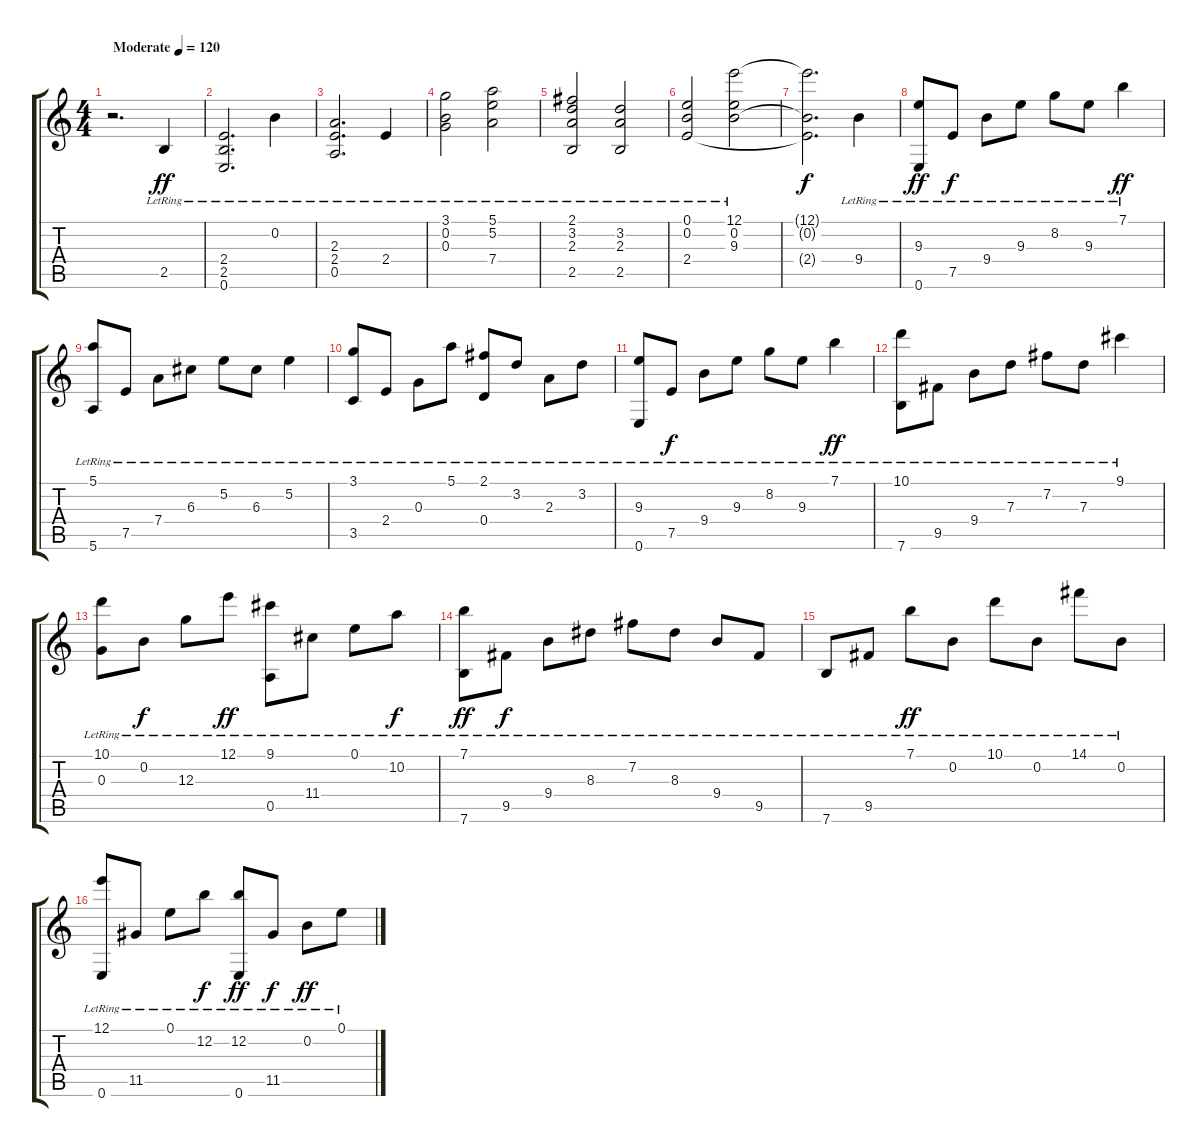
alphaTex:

\track "" {instrument acousticguitarnylon}
\staff {score tabs}
\tuning (E4 B3 G3 D3 A2 E2) {hide}
\ts (4 4)
\tempo (120 "Moderate")
\clef g2
\ks c
r.2{d dy ff instrument acousticguitarnylon} 2.5{lr}.4 |
(2.4{lr} 2.5{lr} 0.6{lr}).2{d} 0.2{lr}.4 |
(2.3{lr} 2.4{lr} 0.5{lr}).2{d} 2.4{lr}.4 |
(3.1{lr} 0.2{lr} 0.3{lr}).2 (5.1{lr} 5.2{lr} 7.4{lr}).2 |
(2.1{lr} 3.2{lr} 2.3{lr} 2.5{lr}).2 (3.2{lr} 2.3{lr} 2.5{lr}).2{txt ""} |
(0.1{lr} 0.2{lr} 2.4{lr}).2 (12.1{lr} 0.2{lr} 9.3{lr}).2 |
(12.1{t} 0.2{t} 2.4{t}).2{d dy f} 9.4{lr}.4 |
(9.3{lr} 0.6{lr}).8{dy ff} 7.5{lr}.8{dy f} 9.4{lr}.8 9.3{lr}.8 8.2{lr}.8 9.3{lr}.8 7.1{lr}.4{dy ff} |
(5.1{lr} 5.6{lr}).8 7.5{lr}.8 7.4{lr}.8 6.3{lr}.8 5.2{lr}.8 6.3{lr}.8 5.2{lr}.4 |
(3.1{lr} 3.5{lr}).8 2.4{lr}.8 0.3{lr}.8 5.1{lr}.8 (2.1{lr} 0.4{lr}).8 3.2{lr}.8 2.3{lr}.8 3.2{lr}.8 |
(9.3{lr} 0.6{lr}).8 7.5{lr}.8{dy f} 9.4{lr}.8 9.3{lr}.8 8.2{lr}.8 9.3{lr}.8 7.1{lr}.4{dy ff} |
(10.1{lr} 7.6{lr}).8 9.5{lr}.8 9.4{lr}.8 7.3{lr}.8 7.2{lr}.8 7.3{lr}.8 9.1{lr}.4 |
(10.1{lr} 0.3{lr}).8 0.2{lr}.8{dy f} 12.3{lr}.8 12.1{lr}.8{dy ff} (9.1{lr} 0.5{lr}).8 11.4{lr}.8 0.1{lr}.8 10.2{lr}.8{dy f} |
(7.1{lr} 7.6{lr}).8{dy ff} 9.5{lr}.8{dy f} 9.4{lr}.8 8.3{lr}.8 7.2{lr}.8 8.3{lr}.8 9.4{lr}.8 9.5{lr}.8 |
7.6{lr}.8 9.5{lr}.8 7.1{lr}.8{dy ff} 0.2{lr}.8 10.1{lr}.8 0.2{lr}.8 14.1{lr}.8 0.2{lr}.8 |
(12.1{lr} 0.6{lr}).8 11.5{lr}.8 0.1{lr}.8 12.2{lr}.8{dy f} (12.2{lr} 0.6{lr}).8{dy ff} 11.5{lr}.8{dy f} 0.2{lr}.8{dy ff} 0.1{lr}.8
